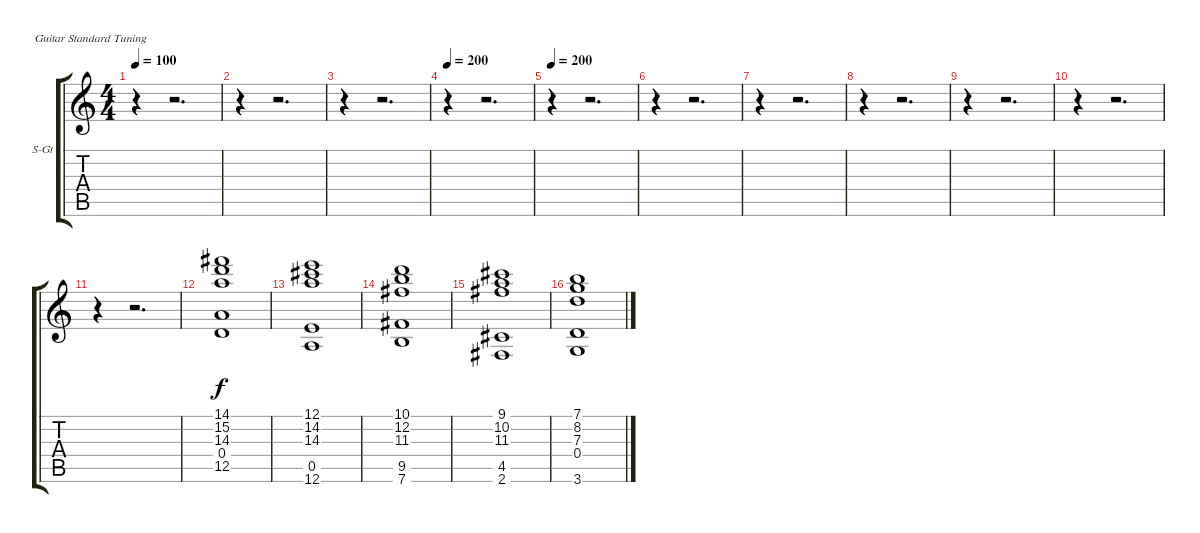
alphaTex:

\bracketExtendMode groupsimilarinstruments
\firstSystemTrackNameOrientation horizontal
\otherSystemsTrackNameOrientation horizontal
\track ("Orchestre" "S-Gt") {instrument stringensemble1}
\staff {score tabs}
\tuning (E4 B3 G3 D3 A2 E2)
\displaytranspose 12
\ts (4 4)
\tempo 100
\clef g2
\ks c
r.4{dy f} r.2{d} |
r.4 r.2{d} |
r.4 r.2{d} |
\tempo 200
r.4 r.2{d} |
\tempo 200
r.4 r.2{d} |
r.4 r.2{d} |
r.4 r.2{d} |
r.4 r.2{d} |
r.4 r.2{d} |
r.4 r.2{d} |
r.4 r.2{d} |
(14.1 15.2 14.3 0.4 12.5).1 |
(12.1 14.2 14.3 0.5 12.6).1 |
(10.1 12.2 11.3 9.5 7.6).1 |
(9.1 10.2 11.3 4.5 2.6).1 |
(7.1 8.2 7.3 0.4 3.6).1
